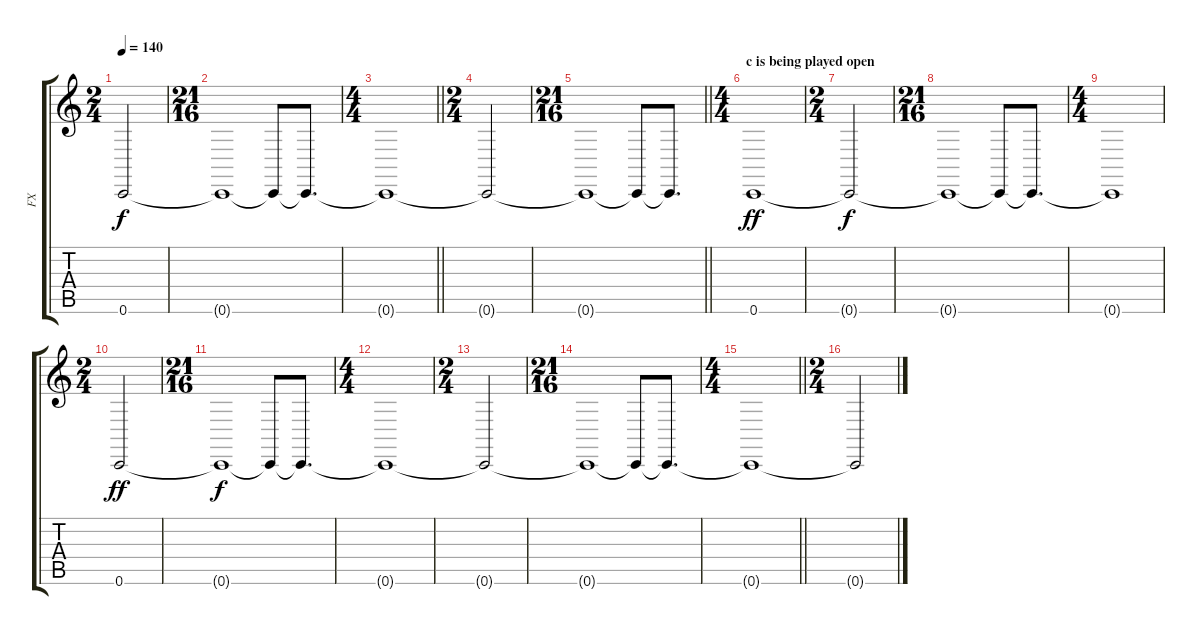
\track ("FX" "FX") {instrument pad4choir}
\staff {score tabs}
\tuning (C4 G3 Eb3 Bb2 F2 C2) {hide}
\ts (2 4)
\tempo 140
\clef g2
\ks c
0.6{t}.2{dy f} |
\ts (21 16)
0.6{t}.1 0.6{t}.8 0.6{t}.8{d} |
\ts (4 4)
\barLineRight lightlight
0.6{t}.1 |
\ts (2 4)
0.6{t}.2 |
\ts (21 16)
\barLineRight lightlight
0.6{t}.1 0.6{t}.8 0.6{t}.8{d} |
\ts (4 4)
\section ("" "c is being played open")
0.6.1{dy ff} |
\ts (2 4)
0.6{t}.2{dy f} |
\ts (21 16)
0.6{t}.1 0.6{t}.8 0.6{t}.8{d} |
\ts (4 4)
0.6{t}.1 |
\ts (2 4)
0.6.2{dy ff} |
\ts (21 16)
0.6{t}.1{dy f} 0.6{t}.8 0.6{t}.8{d} |
\ts (4 4)
0.6{t}.1 |
\ts (2 4)
0.6{t}.2 |
\ts (21 16)
0.6{t}.1 0.6{t}.8 0.6{t}.8{d} |
\ts (4 4)
\barLineRight lightlight
0.6{t}.1 |
\ts (2 4)
0.6{t}.2
